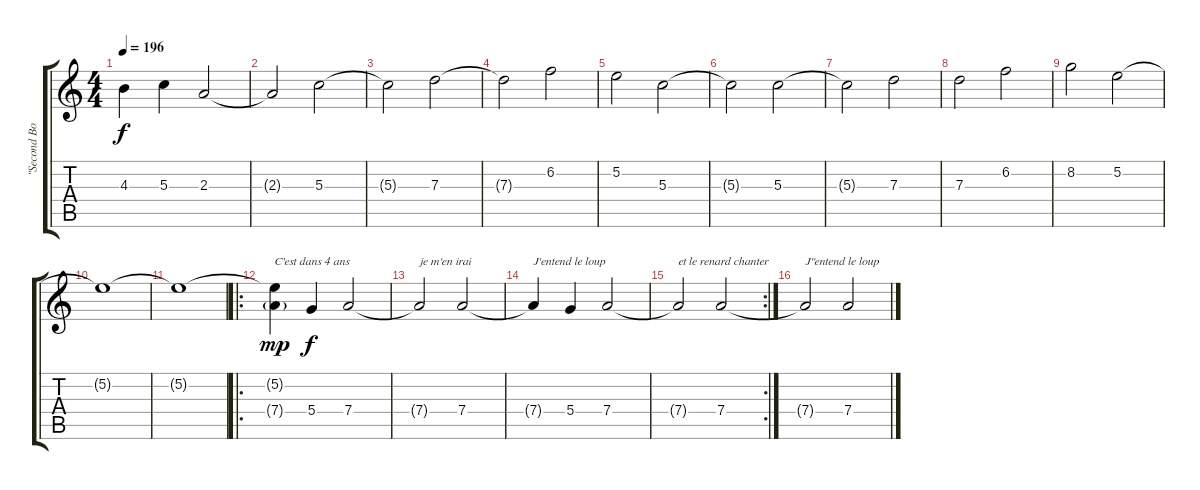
\track ("\"Second Bombarde\"" "\"Second Bo") {instrument overdrivenguitar}
\staff {score tabs}
\tuning (E4 B3 G3 D3 A2 E2) {hide}
\ts (4 4)
\tempo 196
\clef g2
\ks c
4.3.4{dy f} 5.3.4 2.3.2 |
2.3{t}.2 5.3.2 |
5.3{t}.2 7.3.2 |
7.3{t}.2 6.2.2 |
5.2.2 5.3.2 |
5.3{t}.2 5.3.2 |
5.3{t}.2 7.3.2 |
7.3.2 6.2.2 |
8.2.2 5.2.2 |
5.2{t}.1 |
5.2{t}.1 |
\ro
(5.2{t} 7.4{g}).4{txt "C'est dans 4 ans" dy mp} 5.4.4{dy f} 7.4.2 |
7.4{t}.2{txt "je m'en irai"} 7.4.2 |
7.4{t}.4{txt "J'entend le loup "} 5.4.4 7.4.2 |
\rc 2
7.4{t}.2{txt "et le renard chanter"} 7.4.2 |
7.4{t}.2{txt "J\"entend le loup"} 7.4.2
